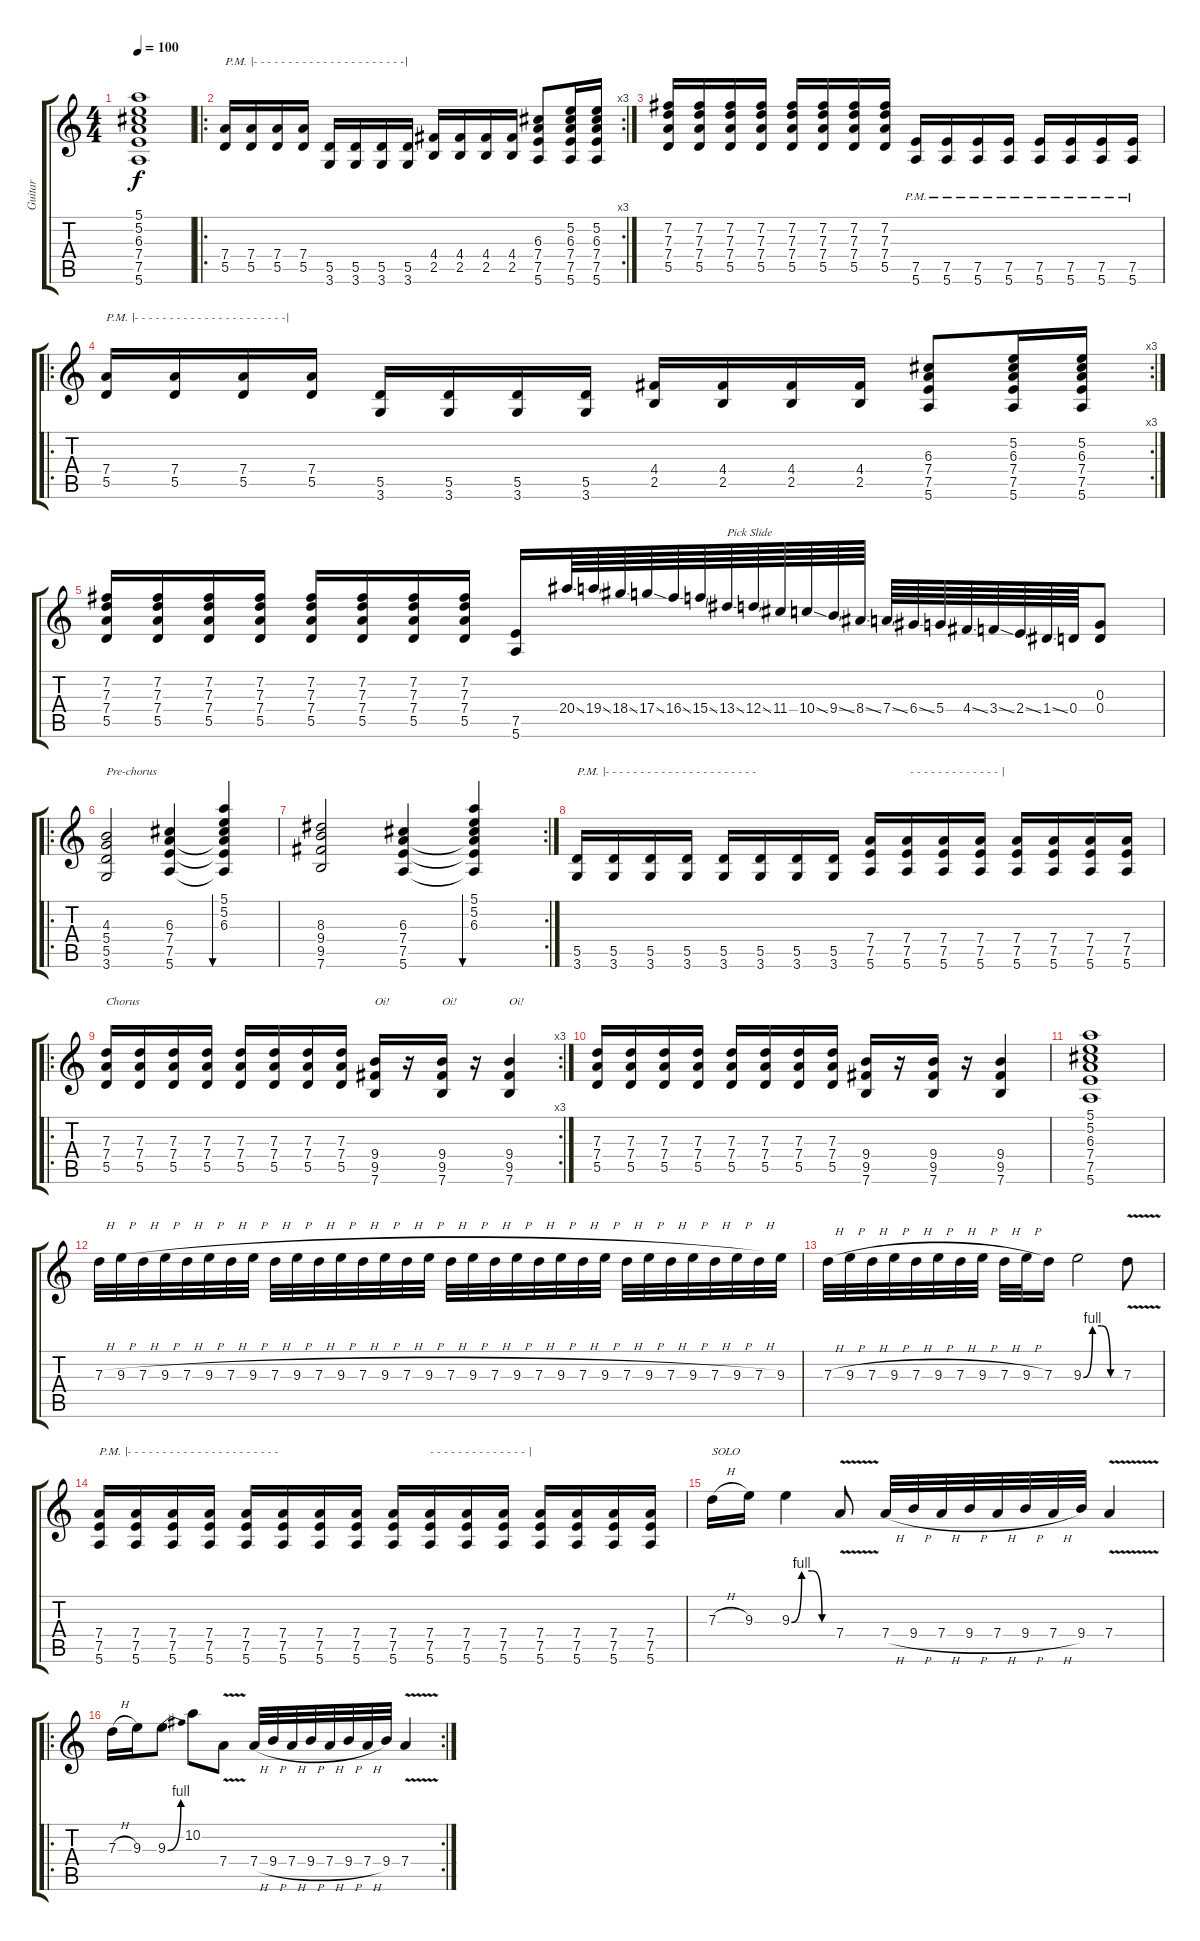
\track ("Guitar" "Guitar") {instrument distortionguitar}
\staff {score tabs}
\tuning (E4 B3 G3 D3 A2 E2) {hide}
\ts (4 4)
\tempo 100
\clef g2
\ks c
(5.1 5.2 6.3 7.4 7.5 5.6).1{dy f} |
\ro
\rc 3
(7.4 5.5).16{txt "P.M. |- - - - - - - - - - - - - - - - - - - - - -|"} (7.4 5.5).16 (7.4 5.5).16 (7.4 5.5).16 (5.5 3.6).16 (5.5 3.6).16 (5.5 3.6).16 (5.5 3.6).16 (4.4 2.5).16 (4.4 2.5).16 (4.4 2.5).16 (4.4 2.5).16 (6.3 7.4 7.5 5.6).8 (5.2 6.3 7.4 7.5 5.6).16 (5.2 6.3 7.4 7.5 5.6).16 |
(7.2 7.3 7.4 5.5).16 (7.2 7.3 7.4 5.5).16 (7.2 7.3 7.4 5.5).16 (7.2 7.3 7.4 5.5).16 (7.2 7.3 7.4 5.5).16 (7.2 7.3 7.4 5.5).16 (7.2 7.3 7.4 5.5).16 (7.2 7.3 7.4 5.5).16 (7.5{pm} 5.6{pm}).16 (7.5{pm} 5.6{pm}).16 (7.5{pm} 5.6{pm}).16 (7.5{pm} 5.6{pm}).16 (7.5{pm} 5.6{pm}).16 (7.5{pm} 5.6{pm}).16 (7.5{pm} 5.6{pm}).16 (7.5{pm} 5.6{pm}).16 |
\ro
\rc 3
(7.4 5.5).16{txt "P.M. |- - - - - - - - - - - - - - - - - - - - - -|"} (7.4 5.5).16 (7.4 5.5).16 (7.4 5.5).16 (5.5 3.6).16 (5.5 3.6).16 (5.5 3.6).16 (5.5 3.6).16 (4.4 2.5).16 (4.4 2.5).16 (4.4 2.5).16 (4.4 2.5).16 (6.3 7.4 7.5 5.6).8 (5.2 6.3 7.4 7.5 5.6).16 (5.2 6.3 7.4 7.5 5.6).16 |
(7.2 7.3 7.4 5.5).16 (7.2 7.3 7.4 5.5).16 (7.2 7.3 7.4 5.5).16 (7.2 7.3 7.4 5.5).16 (7.2 7.3 7.4 5.5).16 (7.2 7.3 7.4 5.5).16 (7.2 7.3 7.4 5.5).16 (7.2 7.3 7.4 5.5).16 (7.5 5.6).16 20.4{ss}.64 19.4{ss}.64 18.4{ss}.64 17.4{ss}.64 16.4{ss}.64 15.4{ss}.64 13.4{ss}.64{txt "Pick Slide"} 12.4{ss}.64 11.4.64 10.4{ss}.64 9.4{ss}.64 8.4{ss}.64 7.4{ss}.64 6.4{ss}.64 5.4.64 4.4{ss}.64 3.4{ss}.64 2.4{ss}.64 1.4{ss}.64 0.4.64 (0.3 0.4).8 |
\ro
(4.3 5.4 5.5 3.6).2{txt "Pre-chorus"} (6.3 7.4 7.5 5.6).4 (5.1 5.2 6.3 7.4{t} 7.5{t} 5.6{t}).4{bu 60} |
\rc 2
(8.3 9.4 9.5 7.6).2 (6.3 7.4 7.5 5.6).4 (5.1 5.2 6.3 7.4{t} 7.5{t} 5.6{t}).4{bu 60} |
(5.5 3.6).16{txt "P.M. |- - - - - - - - - - - - - - - - - - - - - - "} (5.5 3.6).16 (5.5 3.6).16 (5.5 3.6).16 (5.5 3.6).16 (5.5 3.6).16 (5.5 3.6).16 (5.5 3.6).16 (7.4 7.5 5.6).16 (7.4 7.5 5.6).16{txt " - - - - - - - - - - - - - |"} (7.4 7.5 5.6).16 (7.4 7.5 5.6).16 (7.4 7.5 5.6).16 (7.4 7.5 5.6).16 (7.4 7.5 5.6).16 (7.4 7.5 5.6).16 |
\ro
\rc 3
(7.3 7.4 5.5).16{txt "Chorus"} (7.3 7.4 5.5).16 (7.3 7.4 5.5).16 (7.3 7.4 5.5).16 (7.3 7.4 5.5).16 (7.3 7.4 5.5).16 (7.3 7.4 5.5).16 (7.3 7.4 5.5).16 (9.4 9.5 7.6).16{txt "Oi!"} r.16 (9.4 9.5 7.6).16{txt "Oi!"} r.16 (9.4 9.5 7.6).4{txt "Oi!"} |
(7.3 7.4 5.5).16 (7.3 7.4 5.5).16 (7.3 7.4 5.5).16 (7.3 7.4 5.5).16 (7.3 7.4 5.5).16 (7.3 7.4 5.5).16 (7.3 7.4 5.5).16 (7.3 7.4 5.5).16 (9.4 9.5 7.6).16 r.16 (9.4 9.5 7.6).16 r.16 (9.4 9.5 7.6).4 |
(5.1 5.2 6.3 7.4 7.5 5.6).1 |
7.3{h}.32 9.3{h}.32 7.3{h}.32 9.3{h}.32 7.3{h}.32 9.3{h}.32 7.3{h}.32 9.3{h}.32 7.3{h}.32 9.3{h}.32 7.3{h}.32 9.3{h}.32 7.3{h}.32 9.3{h}.32 7.3{h}.32 9.3{h}.32 7.3{h}.32 9.3{h}.32 7.3{h}.32 9.3{h}.32 7.3{h}.32 9.3{h}.32 7.3{h}.32 9.3{h}.32 7.3{h}.32 9.3{h}.32 7.3{h}.32 9.3{h}.32 7.3{h}.32 9.3{h}.32 7.3{h}.32 9.3.32 |
7.3{h}.32 9.3{h}.32 7.3{h}.32 9.3{h}.32 7.3{h}.32 9.3{h}.32 7.3{h}.32 9.3{h}.32 7.3{h}.32 9.3{h}.32 7.3.16 9.3{be (custom 0 0 15 4 30 4 45 0 60 0)}.2 7.3{v}.8 |
(7.4 7.5 5.6).16{txt "P.M. |- - - - - - - - - - - - - - - - - - - - - - "} (7.4 7.5 5.6).16 (7.4 7.5 5.6).16 (7.4 7.5 5.6).16 (7.4 7.5 5.6).16 (7.4 7.5 5.6).16 (7.4 7.5 5.6).16 (7.4 7.5 5.6).16 (7.4 7.5 5.6).16 (7.4 7.5 5.6).16{txt "- - - - - - - - - - - - - - |"} (7.4 7.5 5.6).16 (7.4 7.5 5.6).16 (7.4 7.5 5.6).16 (7.4 7.5 5.6).16 (7.4 7.5 5.6).16 (7.4 7.5 5.6).16 |
7.3{h}.16{txt "SOLO"} 9.3.16 9.3{be (custom 0 0 15 4 30 4 45 0 60 0)}.4 7.4{v}.8 7.4{h}.32 9.4{h}.32 7.4{h}.32 9.4{h}.32 7.4{h}.32 9.4{h}.32 7.4{h}.32 9.4.32 7.4{v}.4 |
\ro
\rc 2
7.3{h}.16 9.3.16 9.3{be (bend 0 0 60 4)}.8 10.2.8 7.4{v}.8 7.4{h}.32 9.4{h}.32 7.4{h}.32 9.4{h}.32 7.4{h}.32 9.4{h}.32 7.4{h}.32 9.4.32 7.4{v}.4
